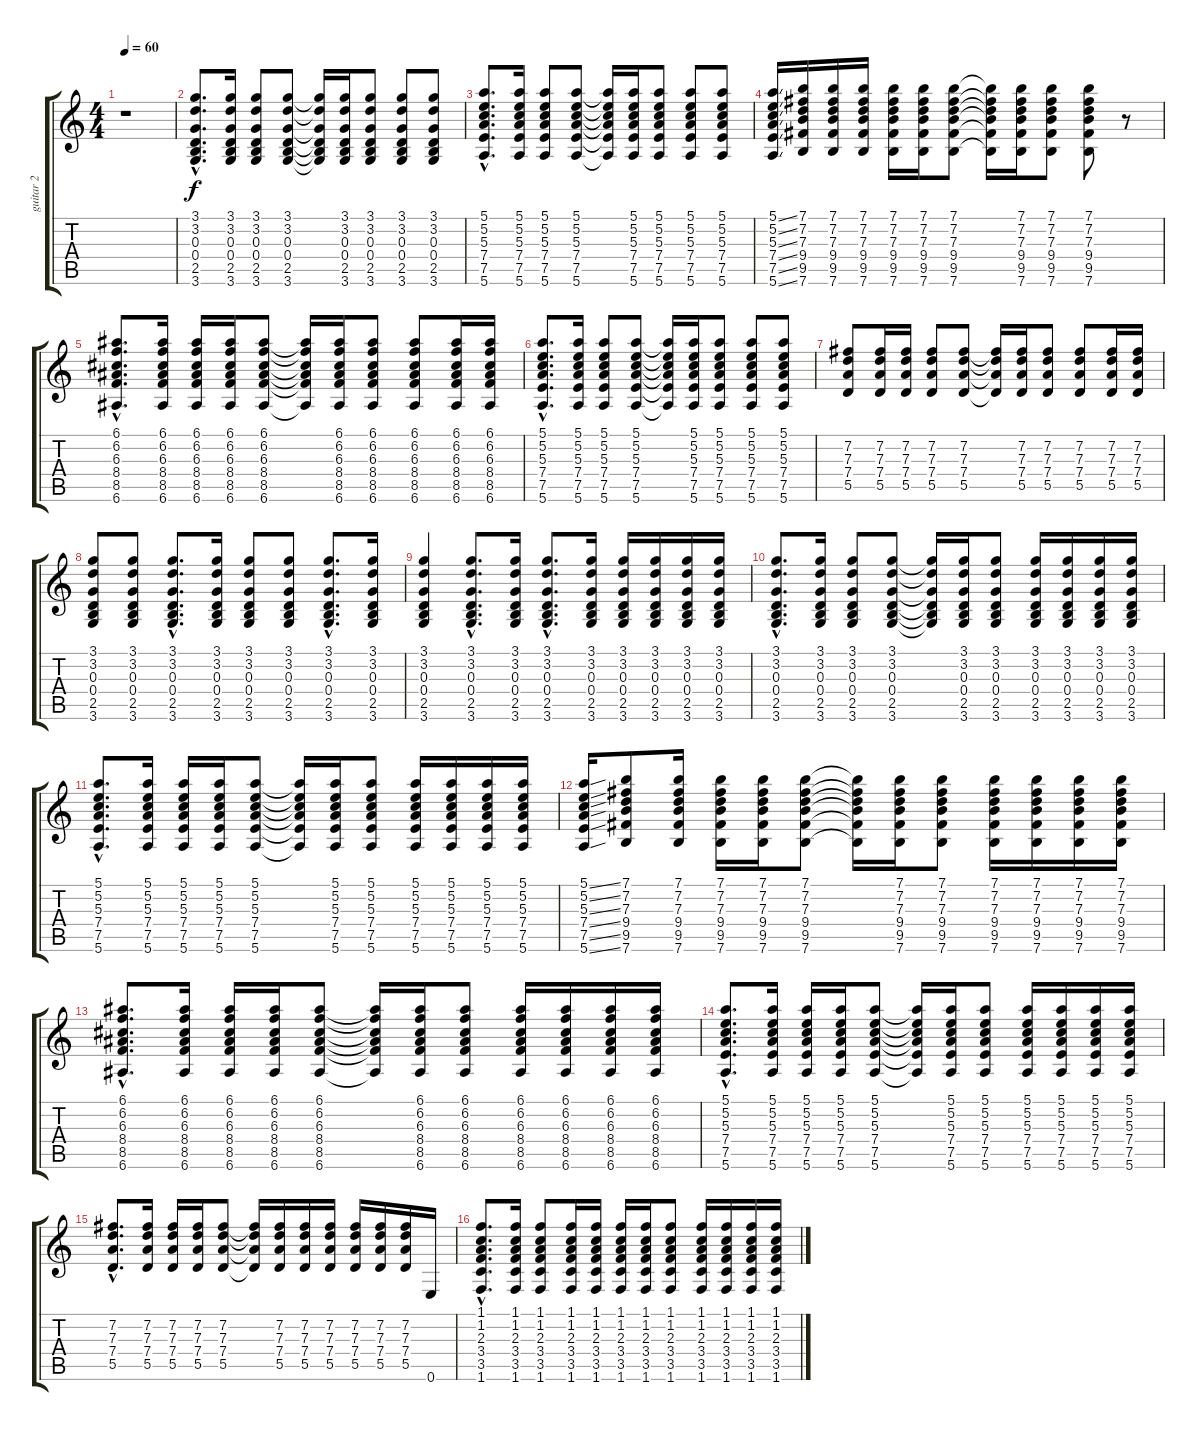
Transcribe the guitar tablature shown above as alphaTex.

\track ("guitar 2" "guitar 2") {instrument acousticguitarsteel}
\staff {score tabs}
\tuning (E4 B3 G3 D3 A2 E2) {hide}
\ts (4 4)
\tempo 60
\clef g2
\ks c
r.1{dy f instrument acousticguitarsteel} |
(3.1{hac} 3.2{hac} 0.3{hac} 0.4{hac} 2.5{hac} 3.6{hac}).8{d} (3.1 3.2 0.3 0.4 2.5 3.6).16 (3.1 3.2 0.3 0.4 2.5 3.6).8 (3.1 3.2 0.3 0.4 2.5 3.6).8 (3.1{t} 3.2{t} 0.3{t} 0.4{t} 2.5{t} 3.6{t}).16 (3.1 3.2 0.3 0.4 2.5 3.6).16 (3.1 3.2 0.3 0.4 2.5 3.6).8 (3.1 3.2 0.3 0.4 2.5 3.6).8 (3.1 3.2 0.3 0.4 2.5 3.6).8 |
(5.1{hac} 5.2{hac} 5.3{hac} 7.4{hac} 7.5{hac} 5.6{hac}).8{d} (5.1 5.2 5.3 7.4 7.5 5.6).16 (5.1 5.2 5.3 7.4 7.5 5.6).8 (5.1 5.2 5.3 7.4 7.5 5.6).8 (5.1{t} 5.2{t} 5.3{t} 7.4{t} 7.5{t} 5.6{t}).16 (5.1 5.2 5.3 7.4 7.5 5.6).16 (5.1 5.2 5.3 7.4 7.5 5.6).8 (5.1 5.2 5.3 7.4 7.5 5.6).8 (5.1 5.2 5.3 7.4 7.5 5.6).8 |
(5.1{ss} 5.2{ss} 5.3{ss} 7.4{ss} 7.5{ss} 5.6{ss}).16 (7.1 7.2 7.3 9.4 9.5 7.6).16 (7.1 7.2 7.3 9.4 9.5 7.6).16 (7.1 7.2 7.3 9.4 9.5 7.6).16 (7.1 7.2 7.3 9.4 9.5 7.6).16 (7.1 7.2 7.3 9.4 9.5 7.6).16 (7.1 7.2 7.3 9.4 9.5 7.6).8 (7.1{t} 7.2{t} 7.3{t} 9.4{t} 9.5{t} 7.6{t}).16 (7.1 7.2 7.3 9.4 9.5 7.6).16 (7.1 7.2 7.3 9.4 9.5 7.6).8 (7.1 7.2 7.3 9.4 9.5 7.6).8 r.8 |
(6.1{hac} 6.2{hac} 6.3{hac} 8.4{hac} 8.5{hac} 6.6{hac}).8{d} (6.1 6.2 6.3 8.4 8.5 6.6).16 (6.1 6.2 6.3 8.4 8.5 6.6).16 (6.1 6.2 6.3 8.4 8.5 6.6).16 (6.1 6.2 6.3 8.4 8.5 6.6).8 (6.1{t} 6.2{t} 6.3{t} 8.4{t} 8.5{t} 6.6{t}).16 (6.1 6.2 6.3 8.4 8.5 6.6).16 (6.1 6.2 6.3 8.4 8.5 6.6).8 (6.1 6.2 6.3 8.4 8.5 6.6).8 (6.1 6.2 6.3 8.4 8.5 6.6).16 (6.1 6.2 6.3 8.4 8.5 6.6).16 |
(5.1{hac} 5.2{hac} 5.3{hac} 7.4{hac} 7.5{hac} 5.6{hac}).8{d} (5.1 5.2 5.3 7.4 7.5 5.6).16 (5.1 5.2 5.3 7.4 7.5 5.6).8 (5.1 5.2 5.3 7.4 7.5 5.6).8 (5.1{t} 5.2{t} 5.3{t} 7.4{t} 7.5{t} 5.6{t}).16 (5.1 5.2 5.3 7.4 7.5 5.6).16 (5.1 5.2 5.3 7.4 7.5 5.6).8 (5.1 5.2 5.3 7.4 7.5 5.6).8 (5.1 5.2 5.3 7.4 7.5 5.6).8 |
(7.2 7.3 7.4 5.5).8 (7.2 7.3 7.4 5.5).16 (7.2 7.3 7.4 5.5).16 (7.2 7.3 7.4 5.5).8 (7.2 7.3 7.4 5.5).8 (7.2{t} 7.3{t} 7.4{t} 5.5{t}).16 (7.2 7.3 7.4 5.5).16 (7.2 7.3 7.4 5.5).8 (7.2 7.3 7.4 5.5).8 (7.2 7.3 7.4 5.5).16 (7.2 7.3 7.4 5.5).16 |
(3.1 3.2 0.3 0.4 2.5 3.6).8 (3.1 3.2 0.3 0.4 2.5 3.6).8 (3.1{hac} 3.2{hac} 0.3{hac} 0.4{hac} 2.5{hac} 3.6{hac}).8{d} (3.1 3.2 0.3 0.4 2.5 3.6).16 (3.1 3.2 0.3 0.4 2.5 3.6).8 (3.1 3.2 0.3 0.4 2.5 3.6).8 (3.1{hac} 3.2{hac} 0.3{hac} 0.4{hac} 2.5{hac} 3.6{hac}).8{d} (3.1 3.2 0.3 0.4 2.5 3.6).16 |
(3.1 3.2 0.3 0.4 2.5 3.6).4 (3.1{hac} 3.2{hac} 0.3{hac} 0.4{hac} 2.5{hac} 3.6{hac}).8{d} (3.1 3.2 0.3 0.4 2.5 3.6).16 (3.1{hac} 3.2{hac} 0.3{hac} 0.4{hac} 2.5{hac} 3.6{hac}).8{d} (3.1 3.2 0.3 0.4 2.5 3.6).16 (3.1 3.2 0.3 0.4 2.5 3.6).16 (3.1 3.2 0.3 0.4 2.5 3.6).16 (3.1 3.2 0.3 0.4 2.5 3.6).16 (3.1 3.2 0.3 0.4 2.5 3.6).16 |
(3.1{hac} 3.2{hac} 0.3{hac} 0.4{hac} 2.5{hac} 3.6{hac}).8{d} (3.1 3.2 0.3 0.4 2.5 3.6).16 (3.1 3.2 0.3 0.4 2.5 3.6).8 (3.1 3.2 0.3 0.4 2.5 3.6).8 (3.1{t} 3.2{t} 0.3{t} 0.4{t} 2.5{t} 3.6{t}).16 (3.1 3.2 0.3 0.4 2.5 3.6).16 (3.1 3.2 0.3 0.4 2.5 3.6).8 (3.1 3.2 0.3 0.4 2.5 3.6).16 (3.1 3.2 0.3 0.4 2.5 3.6).16 (3.1 3.2 0.3 0.4 2.5 3.6).16 (3.1 3.2 0.3 0.4 2.5 3.6).16 |
(5.1{hac} 5.2{hac} 5.3{hac} 7.4{hac} 7.5{hac} 5.6{hac}).8{d} (5.1 5.2 5.3 7.4 7.5 5.6).16 (5.1 5.2 5.3 7.4 7.5 5.6).16 (5.1 5.2 5.3 7.4 7.5 5.6).16 (5.1 5.2 5.3 7.4 7.5 5.6).8 (5.1{t} 5.2{t} 5.3{t} 7.4{t} 7.5{t} 5.6{t}).16 (5.1 5.2 5.3 7.4 7.5 5.6).16 (5.1 5.2 5.3 7.4 7.5 5.6).8 (5.1 5.2 5.3 7.4 7.5 5.6).16 (5.1 5.2 5.3 7.4 7.5 5.6).16 (5.1 5.2 5.3 7.4 7.5 5.6).16 (5.1 5.2 5.3 7.4 7.5 5.6).16 |
(5.1{ss} 5.2{ss} 5.3{ss} 7.4{ss} 7.5{ss} 5.6{ss}).16 (7.1 7.2 7.3 9.4 9.5 7.6).8 (7.1 7.2 7.3 9.4 9.5 7.6).16 (7.1 7.2 7.3 9.4 9.5 7.6).16 (7.1 7.2 7.3 9.4 9.5 7.6).16 (7.1 7.2 7.3 9.4 9.5 7.6).8 (7.1{t} 7.2{t} 7.3{t} 9.4{t} 9.5{t} 7.6{t}).16 (7.1 7.2 7.3 9.4 9.5 7.6).16 (7.1 7.2 7.3 9.4 9.5 7.6).8 (7.1 7.2 7.3 9.4 9.5 7.6).16 (7.1 7.2 7.3 9.4 9.5 7.6).16 (7.1 7.2 7.3 9.4 9.5 7.6).16 (7.1 7.2 7.3 9.4 9.5 7.6).16 |
(6.1{hac} 6.2{hac} 6.3{hac} 8.4{hac} 8.5{hac} 6.6{hac}).8{d} (6.1 6.2 6.3 8.4 8.5 6.6).16 (6.1 6.2 6.3 8.4 8.5 6.6).16 (6.1 6.2 6.3 8.4 8.5 6.6).16 (6.1 6.2 6.3 8.4 8.5 6.6).8 (6.1{t} 6.2{t} 6.3{t} 8.4{t} 8.5{t} 6.6{t}).16 (6.1 6.2 6.3 8.4 8.5 6.6).16 (6.1 6.2 6.3 8.4 8.5 6.6).8 (6.1 6.2 6.3 8.4 8.5 6.6).16 (6.1 6.2 6.3 8.4 8.5 6.6).16 (6.1 6.2 6.3 8.4 8.5 6.6).16 (6.1 6.2 6.3 8.4 8.5 6.6).16 |
(5.1{hac} 5.2{hac} 5.3{hac} 7.4{hac} 7.5{hac} 5.6{hac}).8{d} (5.1 5.2 5.3 7.4 7.5 5.6).16 (5.1 5.2 5.3 7.4 7.5 5.6).16 (5.1 5.2 5.3 7.4 7.5 5.6).16 (5.1 5.2 5.3 7.4 7.5 5.6).8 (5.1{t} 5.2{t} 5.3{t} 7.4{t} 7.5{t} 5.6{t}).16 (5.1 5.2 5.3 7.4 7.5 5.6).16 (5.1 5.2 5.3 7.4 7.5 5.6).8 (5.1 5.2 5.3 7.4 7.5 5.6).16 (5.1 5.2 5.3 7.4 7.5 5.6).16 (5.1 5.2 5.3 7.4 7.5 5.6).16 (5.1 5.2 5.3 7.4 7.5 5.6).16 |
(7.2{hac} 7.3{hac} 7.4{hac} 5.5{hac}).8{d} (7.2 7.3 7.4 5.5).16 (7.2 7.3 7.4 5.5).16 (7.2 7.3 7.4 5.5).16 (7.2 7.3 7.4 5.5).8 (7.2{t} 7.3{t} 7.4{t} 5.5{t}).16 (7.2 7.3 7.4 5.5).16 (7.2 7.3 7.4 5.5).16 (7.2 7.3 7.4 5.5).16 (7.2 7.3 7.4 5.5).16 (7.2 7.3 7.4 5.5).16 (7.2 7.3 7.4 5.5).16 0.6.16 |
(1.1{hac} 1.2{hac} 2.3{hac} 3.4{hac} 3.5{hac} 1.6{hac}).8{d} (1.1 1.2 2.3 3.4 3.5 1.6).16 (1.1 1.2 2.3 3.4 3.5 1.6).8 (1.1 1.2 2.3 3.4 3.5 1.6).16 (1.1 1.2 2.3 3.4 3.5 1.6).16 (1.1 1.2 2.3 3.4 3.5 1.6).16 (1.1 1.2 2.3 3.4 3.5 1.6).16 (1.1 1.2 2.3 3.4 3.5 1.6).8 (1.1 1.2 2.3 3.4 3.5 1.6).16 (1.1 1.2 2.3 3.4 3.5 1.6).16 (1.1 1.2 2.3 3.4 3.5 1.6).16 (1.1 1.2 2.3 3.4 3.5 1.6).16
